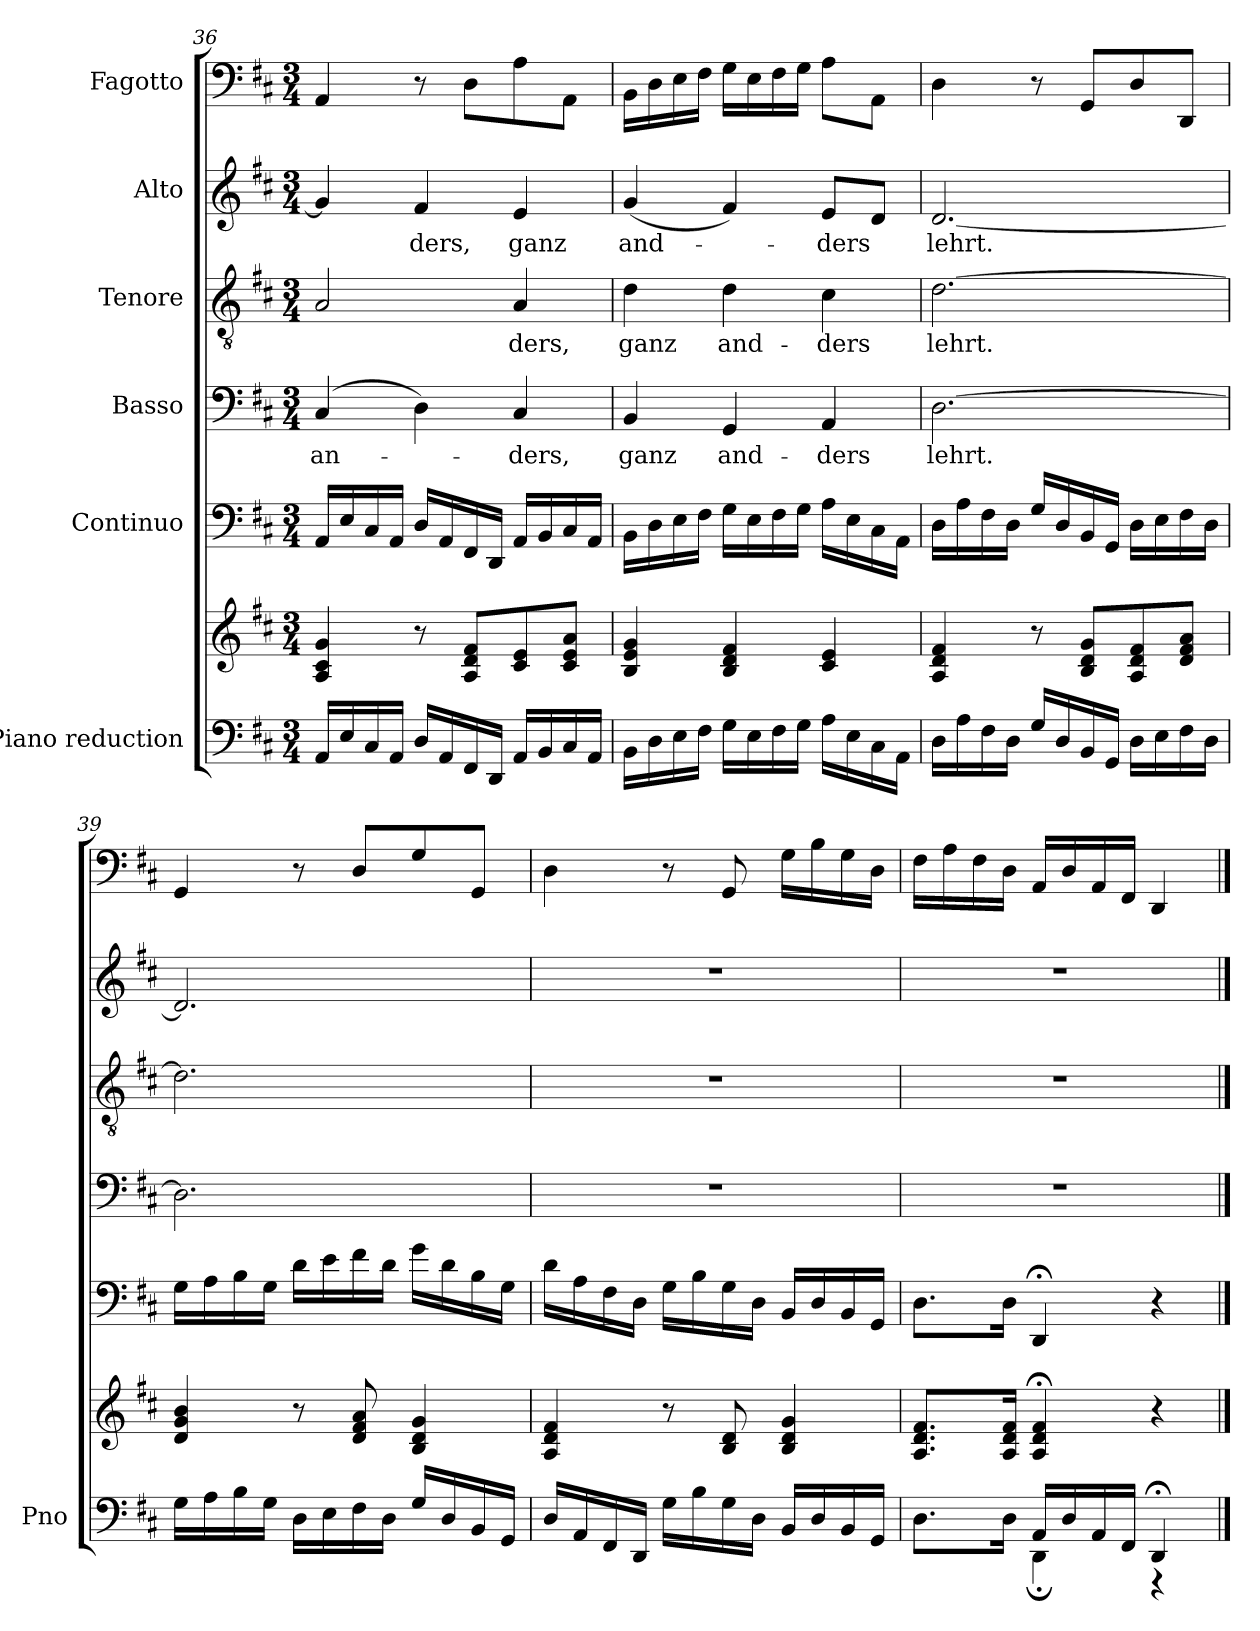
**kern	**kern	**kern	**kern	**text	**kern	**text	**kern	**text	**kern
*part6	*part6	*part5	*part4	*part4	*part3	*part3	*part2	*part2	*part1
*staff7	*staff6	*staff5	*staff4	*staff4	*staff3	*staff3	*staff2	*staff2	*staff1
*I"Piano reduction	*	*I"Continuo	*I"Basso	*	*I"Tenore	*	*I"Alto	*	*I"Fagotto
*I'Pno	*	*	*	*	*	*	*	*	*
!!LO:LB:g=z
*clefF4	*clefG2	*clefF4	*clefF4	*	*clefGv2	*	*clefG2	*	*clefF4
*k[f#c#]	*k[f#c#]	*k[f#c#]	*k[f#c#]	*	*k[f#c#]	*	*k[f#c#]	*	*k[f#c#]
*M3/4	*M3/4	*M3/4	*M3/4	*	*M3/4	*	*M3/4	*	*M3/4
=36	=36	=36	=36	=36	=36	=36	=36	=36	=36
!	!	!	!	!LO:LY:b	!	!	!	!	!
16AA/LL	4A!/ 4c#!/ 4g!/	16AA/LL	(4C#/	an-	2A/	.	4g/]	.	4AA/
16E/	.	16E/	.	.	.	.	.	.	.
16C#/	.	16C#/	.	.	.	.	.	.	.
16AA/JJ	.	16AA/JJ	.	.	.	.	.	.	.
!	!	!	!	!	!	!	!	!LO:LY:b	!
16D/LL	8r	16D/LL	4D\)	.	.	.	4f#/	-ders,	8r
16AA/	.	16AA/	.	.	.	.	.	.	.
16FF#/	8A!/ 8d!/ 8f#!/L	16FF#/	.	.	.	.	.	.	8D\L
16DD/JJ	.	16DD/JJ	.	.	.	.	.	.	.
!	!	!	!	!LO:LY:b	!	!LO:LY:b	!	!LO:LY:b	!
16AA/LL	8c#!/ 8e!/	16AA/LL	4C#/	-ders,	4A/	-ders,	4e/	ganz	8A\
16BB/	.	16BB/	.	.	.	.	.	.	.
16C#/	8c#!/ 8e!/ 8a!/J	16C#/	.	.	.	.	.	.	8AA\J
16AA/JJ	.	16AA/JJ	.	.	.	.	.	.	.
=37	=37	=37	=37	=37	=37	=37	=37	=37	=37
!	!	!	!	!LO:LY:b	!	!LO:LY:b	!	!LO:LY:b	!
16BB\LL	4B!/ 4e!/ 4g!/	16BB\LL	4BB/	ganz	4d\	ganz	(4g/	and-	16BB\LL
16D\	.	16D\	.	.	.	.	.	.	16D\
16E\	.	16E\	.	.	.	.	.	.	16E\
16F#\JJ	.	16F#\JJ	.	.	.	.	.	.	16F#\JJ
!	!	!	!	!LO:LY:b	!	!LO:LY:b	!	!	!
16G\LL	4B!/ 4d!/ 4f#!/	16G\LL	4GG/	and-	4d\	and-	4f#/)	.	16G\LL
16E\	.	16E\	.	.	.	.	.	.	16E\
16F#\	.	16F#\	.	.	.	.	.	.	16F#\
16G\JJ	.	16G\JJ	.	.	.	.	.	.	16G\JJ
!	!	!	!	!LO:LY:b	!	!LO:LY:b	!	!LO:LY:b	!
16A\LL	4c#!/ 4e!/	16A\LL	4AA/	ders	4c#\	ders	8e/L	-ders	8A\L
16E\	.	16E\	.	.	.	.	.	.	.
16C#\	.	16C#\	.	.	.	.	8d/J	.	8AA\J
16AA\JJ	.	16AA\JJ	.	.	.	.	.	.	.
=38	=38	=38	=38	=38	=38	=38	=38	=38	=38
!	!	!	!	!LO:LY:b	!	!LO:LY:b	!	!LO:LY:b	!
16D\LL	4A!/ 4d!/ 4f#!/	16D\LL	[2.D\	lehrt.	[2.d\	lehrt.	[2.d/	lehrt.	4D\
16A\	.	16A\	.	.	.	.	.	.	.
16F#\	.	16F#\	.	.	.	.	.	.	.
16D\JJ	.	16D\JJ	.	.	.	.	.	.	.
16G/LL	8r	16G/LL	.	.	.	.	.	.	8r
16D/	.	16D/	.	.	.	.	.	.	.
16BB/	8B!/ 8d!/ 8g!/L	16BB/	.	.	.	.	.	.	8GG/L
16GG/JJ	.	16GG/JJ	.	.	.	.	.	.	.
16D\LL	8A!/ 8d!/ 8f#!/	16D\LL	.	.	.	.	.	.	8D/
16E\	.	16E\	.	.	.	.	.	.	.
16F#\	8d!/ 8f#!/ 8a!/J	16F#\	.	.	.	.	.	.	8DD/J
16D\JJ	.	16D\JJ	.	.	.	.	.	.	.
=39	=39	=39	=39	=39	=39	=39	=39	=39	=39
16G\LL	4d!/ 4g!/ 4b!/	16G\LL	2.D\]	.	2.d\]	.	2.d/]	.	4GG/
16A\	.	16A\	.	.	.	.	.	.	.
16B\	.	16B\	.	.	.	.	.	.	.
16G\JJ	.	16G\JJ	.	.	.	.	.	.	.
16D\LL	8r	16d\LL	.	.	.	.	.	.	8r
16E\	.	16e\	.	.	.	.	.	.	.
16F#\	8d!/ 8f#!/ 8a!/	16f#\	.	.	.	.	.	.	8D/L
16D\JJ	.	16d\JJ	.	.	.	.	.	.	.
16G/LL	4B!/ 4d!/ 4g!/	16g\LL	.	.	.	.	.	.	8G/
16D/	.	16d\	.	.	.	.	.	.	.
16BB/	.	16B\	.	.	.	.	.	.	8GG/J
16GG/JJ	.	16G\JJ	.	.	.	.	.	.	.
=40	=40	=40	=40	=40	=40	=40	=40	=40	=40
16D/LL	4A!/ 4d!/ 4f#!/	16d\LL	2.r	.	2.r	.	2.r	.	4D\
16AA/	.	16A\	.	.	.	.	.	.	.
16FF#/	.	16F#\	.	.	.	.	.	.	.
16DD/JJ	.	16D\JJ	.	.	.	.	.	.	.
16G\LL	8r	16G\LL	.	.	.	.	.	.	8r
16B\	.	16B\	.	.	.	.	.	.	.
16G\	8B!/ 8d!/	16G\	.	.	.	.	.	.	8GG/
16D\JJ	.	16D\JJ	.	.	.	.	.	.	.
16BB/LL	4B!/ 4d!/ 4g!/	16BB/LL	.	.	.	.	.	.	16G\LL
16D/	.	16D/	.	.	.	.	.	.	16B\
16BB/	.	16BB/	.	.	.	.	.	.	16G\
16GG/JJ	.	16GG/JJ	.	.	.	.	.	.	16D\JJ
=41	=41	=41	=41	=41	=41	=41	=41	=41	=41
*^	*	*	*	*	*	*	*	*	*
4ryy	8.D\L	8.A!/ 8.d!/ 8.f#!/L	8.D\L	2.r	.	2.r	.	2.r	.	16F#\LL
.	.	.	.	.	.	.	.	.	.	16A\
.	.	.	.	.	.	.	.	.	.	16F#\
.	16D\Jk	16A!/ 16d!/ 16f#!/Jk	16D\Jk	.	.	.	.	.	.	16D\JJ
16AA/LL	4DD;\	4A!/;< 4d!/;< 4f#!/;<	4DD;</	.	.	.	.	.	.	16AA/LL
16D/	.	.	.	.	.	.	.	.	.	16D/
16AA/	.	.	.	.	.	.	.	.	.	16AA/
16FF#/JJ	.	.	.	.	.	.	.	.	.	16FF#/JJ
4DD;</	4r	4r	4r	.	.	.	.	.	.	4DD>/
*v	*v	*	*	*	*	*	*	*	*	*
==	==	==	==	==	==	==	==	==	==
*-	*-	*-	*-	*-	*-	*-	*-	*-	*-
